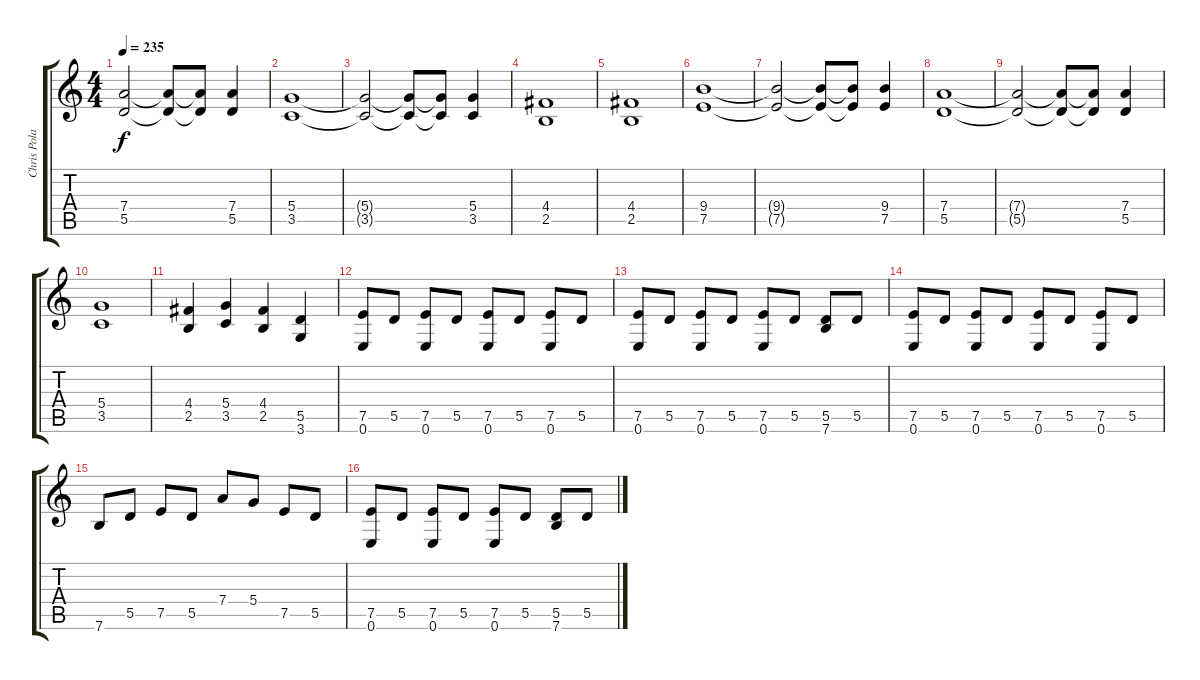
\track ("Chris Poland (Lead Guitar)" "Chris Pola") {instrument distortionguitar}
\staff {score tabs}
\tuning (E4 B3 G3 D3 A2 E2) {hide}
\ts (4 4)
\tempo 235
\clef g2
\ks c
(7.4{t} 5.5{t}).2{dy f} (7.4{t} 5.5{t}).8 (7.4{t} 5.5{t}).8 (7.4 5.5).4 |
(5.4 3.5).1 |
(5.4{t} 3.5{t}).2 (5.4{t} 3.5{t}).8 (5.4{t} 3.5{t}).8 (5.4 3.5).4 |
(4.4 2.5).1 |
(4.4 2.5).1 |
(9.4 7.5).1 |
(9.4{t} 7.5{t}).2 (9.4{t} 7.5{t}).8 (9.4{t} 7.5{t}).8 (9.4 7.5).4 |
(7.4 5.5).1 |
(7.4{t} 5.5{t}).2 (7.4{t} 5.5{t}).8 (7.4{t} 5.5{t}).8 (7.4 5.5).4 |
(5.4 3.5).1 |
(4.4 2.5).4 (5.4 3.5).4 (4.4 2.5).4 (5.5 3.6).4 |
(7.5 0.6).8 5.5.8 (7.5 0.6).8 5.5.8 (7.5 0.6).8 5.5.8 (7.5 0.6).8 5.5.8 |
(7.5 0.6).8 5.5.8 (7.5 0.6).8 5.5.8 (7.5 0.6).8 5.5.8 (5.5 7.6).8 5.5.8 |
(7.5 0.6).8 5.5.8 (7.5 0.6).8 5.5.8 (7.5 0.6).8 5.5.8 (7.5 0.6).8 5.5.8 |
7.6.8 5.5.8 7.5.8 5.5.8 7.4.8 5.4.8 7.5.8 5.5.8 |
(7.5 0.6).8 5.5.8 (7.5 0.6).8 5.5.8 (7.5 0.6).8 5.5.8 (5.5 7.6).8 5.5.8
